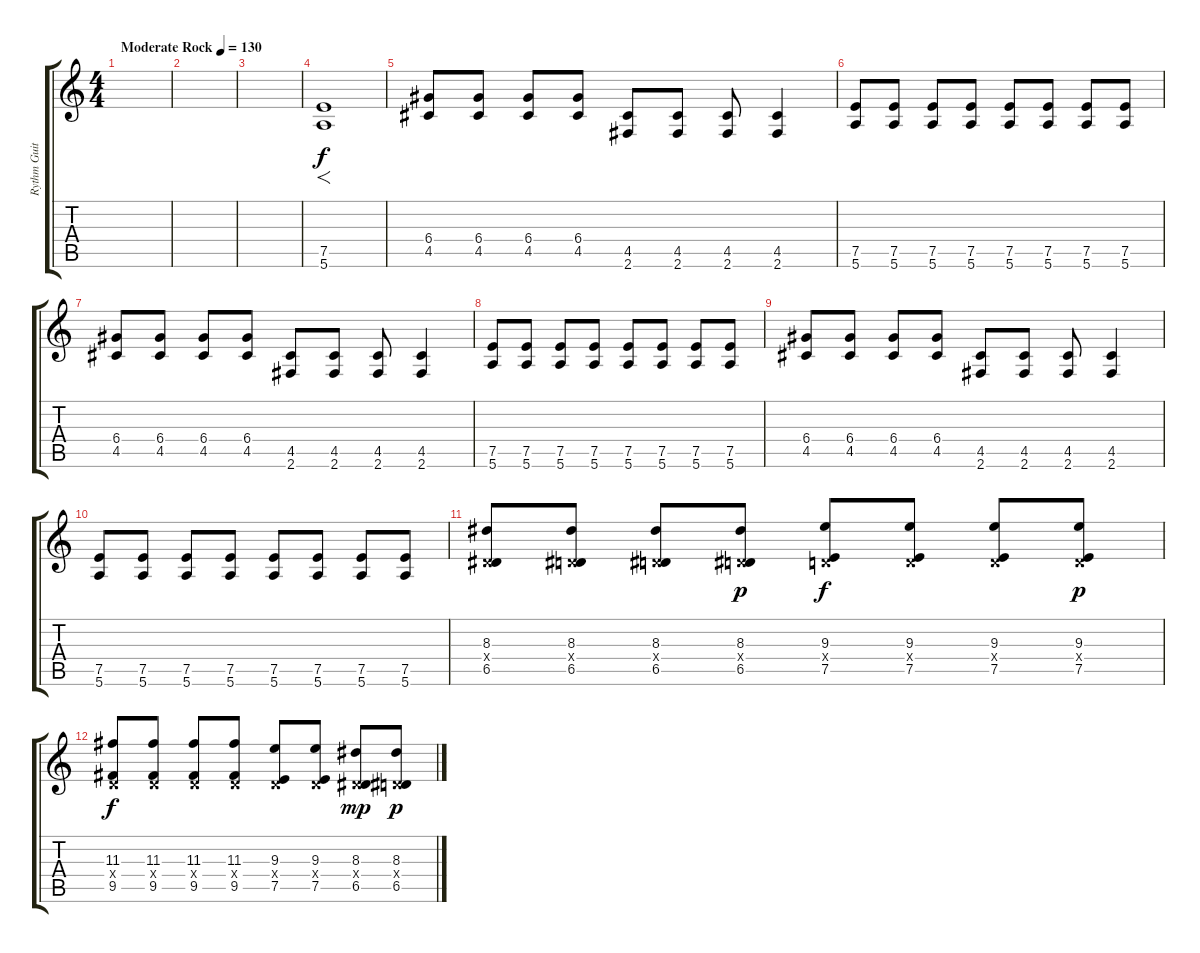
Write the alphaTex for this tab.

\track ("Rythm Guitar" "Rythm Guit") {instrument distortionguitar}
\staff {score tabs}
\tuning (E4 B3 G3 D3 A2 E2) {hide}
\ts (4 4)
\tempo (130 "Moderate Rock")
\clef g2
\ks c
|
|
|
(7.5 5.6).1{f} |
(6.4 4.5).8{dy f} (6.4 4.5).8 (6.4 4.5).8 (6.4 4.5).8 (4.5 2.6).8 (4.5 2.6).8 (4.5 2.6).8 (4.5 2.6).4 |
(7.5 5.6).8 (7.5 5.6).8 (7.5 5.6).8 (7.5 5.6).8 (7.5 5.6).8 (7.5 5.6).8 (7.5 5.6).8 (7.5 5.6).8 |
(6.4 4.5).8 (6.4 4.5).8 (6.4 4.5).8 (6.4 4.5).8 (4.5 2.6).8 (4.5 2.6).8 (4.5 2.6).8 (4.5 2.6).4 |
(7.5 5.6).8 (7.5 5.6).8 (7.5 5.6).8 (7.5 5.6).8 (7.5 5.6).8 (7.5 5.6).8 (7.5 5.6).8 (7.5 5.6).8 |
(6.4 4.5).8 (6.4 4.5).8 (6.4 4.5).8 (6.4 4.5).8 (4.5 2.6).8 (4.5 2.6).8 (4.5 2.6).8 (4.5 2.6).4 |
(7.5 5.6).8 (7.5 5.6).8 (7.5 5.6).8 (7.5 5.6).8 (7.5 5.6).8 (7.5 5.6).8 (7.5 5.6).8 (7.5 5.6).8 |
(8.3 0.4{x} 6.5).8 (8.3 0.4{x} 6.5).8 (8.3 0.4{x} 6.5).8 (8.3 0.4{x} 6.5).8{dy p} (9.3 0.4{x} 7.5).8{dy f} (9.3 0.4{x} 7.5).8 (9.3 0.4{x} 7.5).8 (9.3 0.4{x} 7.5).8{dy p} |
(11.3 0.4{x} 9.5).8{dy f} (11.3 0.4{x} 9.5).8 (11.3 0.4{x} 9.5).8 (11.3 0.4{x} 9.5).8 (9.3 0.4{x} 7.5).8 (9.3 0.4{x} 7.5).8 (8.3 0.4{x} 6.5).8{dy mp} (8.3 0.4{x} 6.5).8{dy p}
